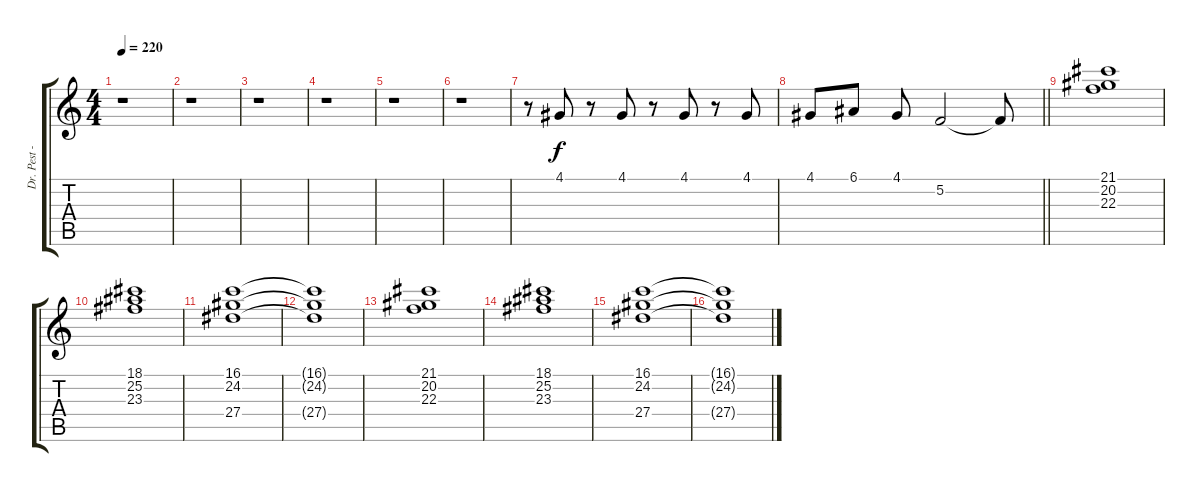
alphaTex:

\track ("Dr. Pest - Keyboard" "Dr. Pest -") {instrument tremolostrings}
\staff {score tabs}
\tuning (E4 C4 G3 C3 G2 C2) {hide}
\ts (4 4)
\tempo 220
\clef g2
\ks c
r.1{dy f} |
r.1 |
r.1 |
r.1 |
r.1 |
r.1 |
r.8 4.1.8 r.8 4.1.8 r.8 4.1.8 r.8 4.1.8 |
\barLineRight lightlight
4.1.8 6.1.8 4.1.8 5.2.2 5.2{t}.8 |
(21.1 20.2 22.3).1 |
(18.1 25.2 23.3).1 |
(16.1 24.2 27.4).1 |
(16.1{t} 24.2{t} 27.4{t}).1 |
(21.1 20.2 22.3).1 |
(18.1 25.2 23.3).1 |
(16.1 24.2 27.4).1 |
(16.1{t} 24.2{t} 27.4{t}).1
